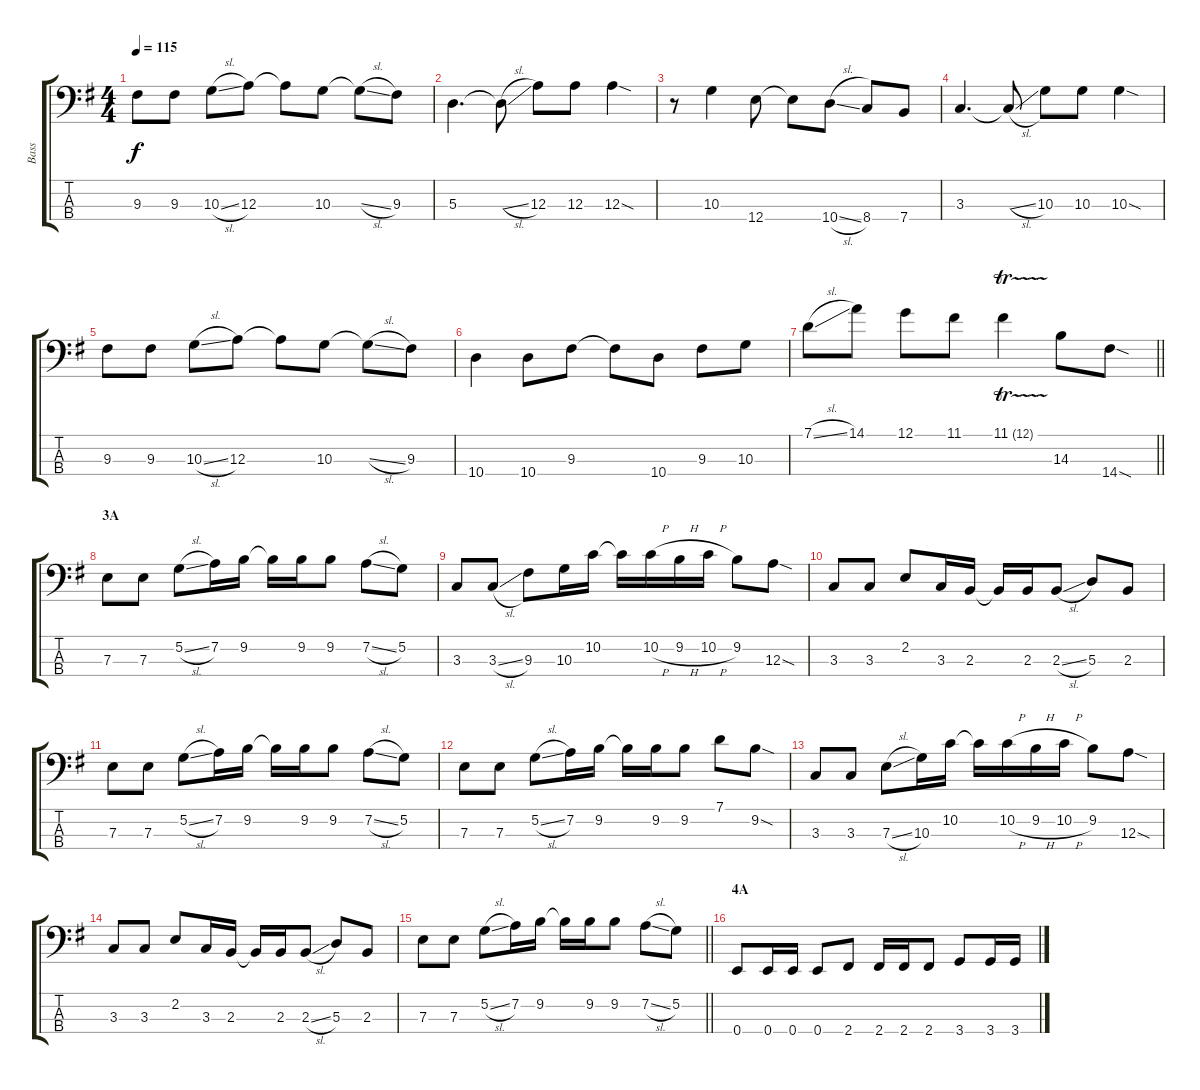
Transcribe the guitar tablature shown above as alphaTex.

\track ("Bass" "Bass") {instrument electricbasspick}
\staff {score tabs}
\tuning (G2 D2 A1 E1) {hide}
\ts (4 4)
\tempo 115
\clef f4
\ks g
9.3.8{dy f} 9.3.8 10.3{sl}.8 12.3.8 12.3{t}.8 10.3.8 10.3{sl t}.8 9.3.8 |
5.3.4{d} 5.3{sl t}.8 12.3.8 12.3.8 12.3{sod}.4 |
r.8 10.3.4 12.4.8 12.4{t}.8 10.4{sl}.8 8.4.8 7.4.8 |
3.3.4{d} 3.3{sl t}.8 10.3.8 10.3.8 10.3{sod}.4 |
9.3.8 9.3.8 10.3{sl}.8 12.3.8 12.3{t}.8 10.3.8 10.3{sl t}.8 9.3.8 |
10.4.4 10.4.8 9.3.8 9.3{t}.8 10.4.8 9.3.8 10.3.8 |
\barLineRight lightlight
7.1{sl}.8 14.1.8 12.1.8 11.1.8 11.1{tr (12 32)}.4 14.3.8 14.4{sod}.8 |
\section ("" "3A")
7.3.8 7.3.8 5.2{sl}.8 7.2.16 9.2.16 9.2{t}.16 9.2.16 9.2.8 7.2{sl}.8 5.2.8 |
3.3.8 3.3{sl}.8 9.3.8 10.3.16 10.2.16 10.2{t}.16 10.2{h}.16 9.2{h}.16 10.2{h}.16 9.2.8 12.3{sod}.8 |
3.3.8 3.3.8 2.2.8 3.3.16 2.3.16 2.3{t}.16 2.3.16 2.3{sl}.8 5.3.8 2.3.8 |
7.3.8 7.3.8 5.2{sl}.8 7.2.16 9.2.16 9.2{t}.16 9.2.16 9.2.8 7.2{sl}.8 5.2.8 |
7.3.8 7.3.8 5.2{sl}.8 7.2.16 9.2.16 9.2{t}.16 9.2.16 9.2.8 7.1.8 9.2{sod}.8 |
3.3.8 3.3.8 7.3{sl}.8 10.3.16 10.2.16 10.2{t}.16 10.2{h}.16 9.2{h}.16 10.2{h}.16 9.2.8 12.3{sod}.8 |
3.3.8 3.3.8 2.2.8 3.3.16 2.3.16 2.3{t}.16 2.3.16 2.3{sl}.8 5.3.8 2.3.8 |
\barLineRight lightlight
7.3.8 7.3.8 5.2{sl}.8 7.2.16 9.2.16 9.2{t}.16 9.2.16 9.2.8 7.2{sl}.8 5.2.8 |
\section ("" "4A")
0.4.8 0.4.16 0.4.16 0.4.8 2.4.8 2.4.16 2.4.16 2.4.8 3.4.8 3.4.16 3.4.16
